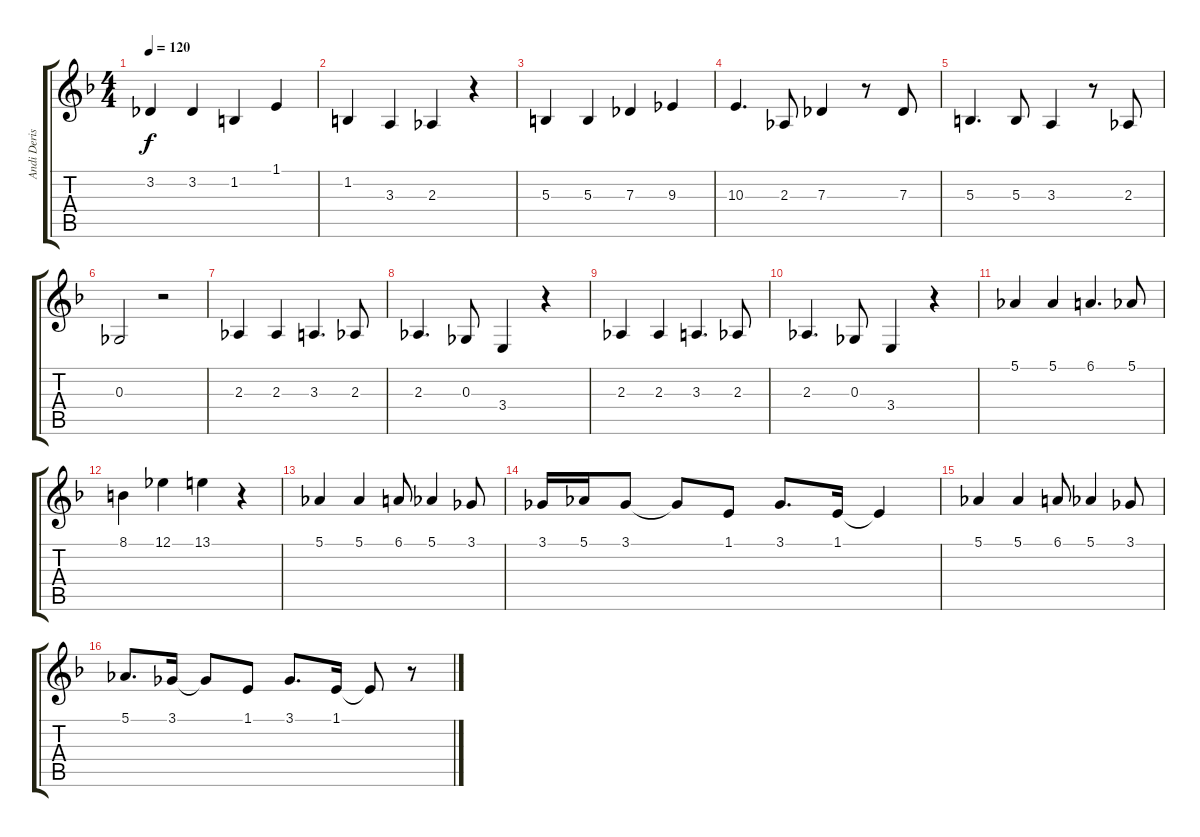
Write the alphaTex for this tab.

\track ("Andi Deris" "Andi Deris") {instrument lead1square}
\staff {score tabs}
\tuning (Eb4 Bb3 Gb3 Db3 Ab2 Eb2) {hide}
\ts (4 4)
\tempo 120
\clef g2
\ks dminor
3.2.4{dy f} 3.2.4 1.2.4 1.1.4 |
1.2.4 3.3.4 2.3.4 r.4 |
5.3.4 5.3.4 7.3.4 9.3.4 |
10.3.4{d} 2.3.8 7.3.4 r.8 7.3.8 |
5.3.4{d} 5.3.8 3.3.4 r.8 2.3.8 |
0.3.2 r.2 |
2.3.4 2.3.4 3.3.4{d} 2.3.8 |
2.3.4{d} 0.3.8 3.4.4 r.4 |
2.3.4 2.3.4 3.3.4{d} 2.3.8 |
2.3.4{d} 0.3.8 3.4.4 r.4 |
5.1.4 5.1.4 6.1.4{d} 5.1.8 |
8.1.4 12.1.4 13.1.4 r.4 |
5.1.4 5.1.4 6.1.8 5.1.4 3.1.8 |
3.1.16 5.1.16 3.1.8 3.1{t}.8 1.1.8 3.1.8{d} 1.1.16 1.1{t}.4 |
5.1.4 5.1.4 6.1.8 5.1.4 3.1.8 |
5.1.8{d} 3.1.16 3.1{t}.8 1.1.8 3.1.8{d} 1.1.16 1.1{t}.8 r.8
